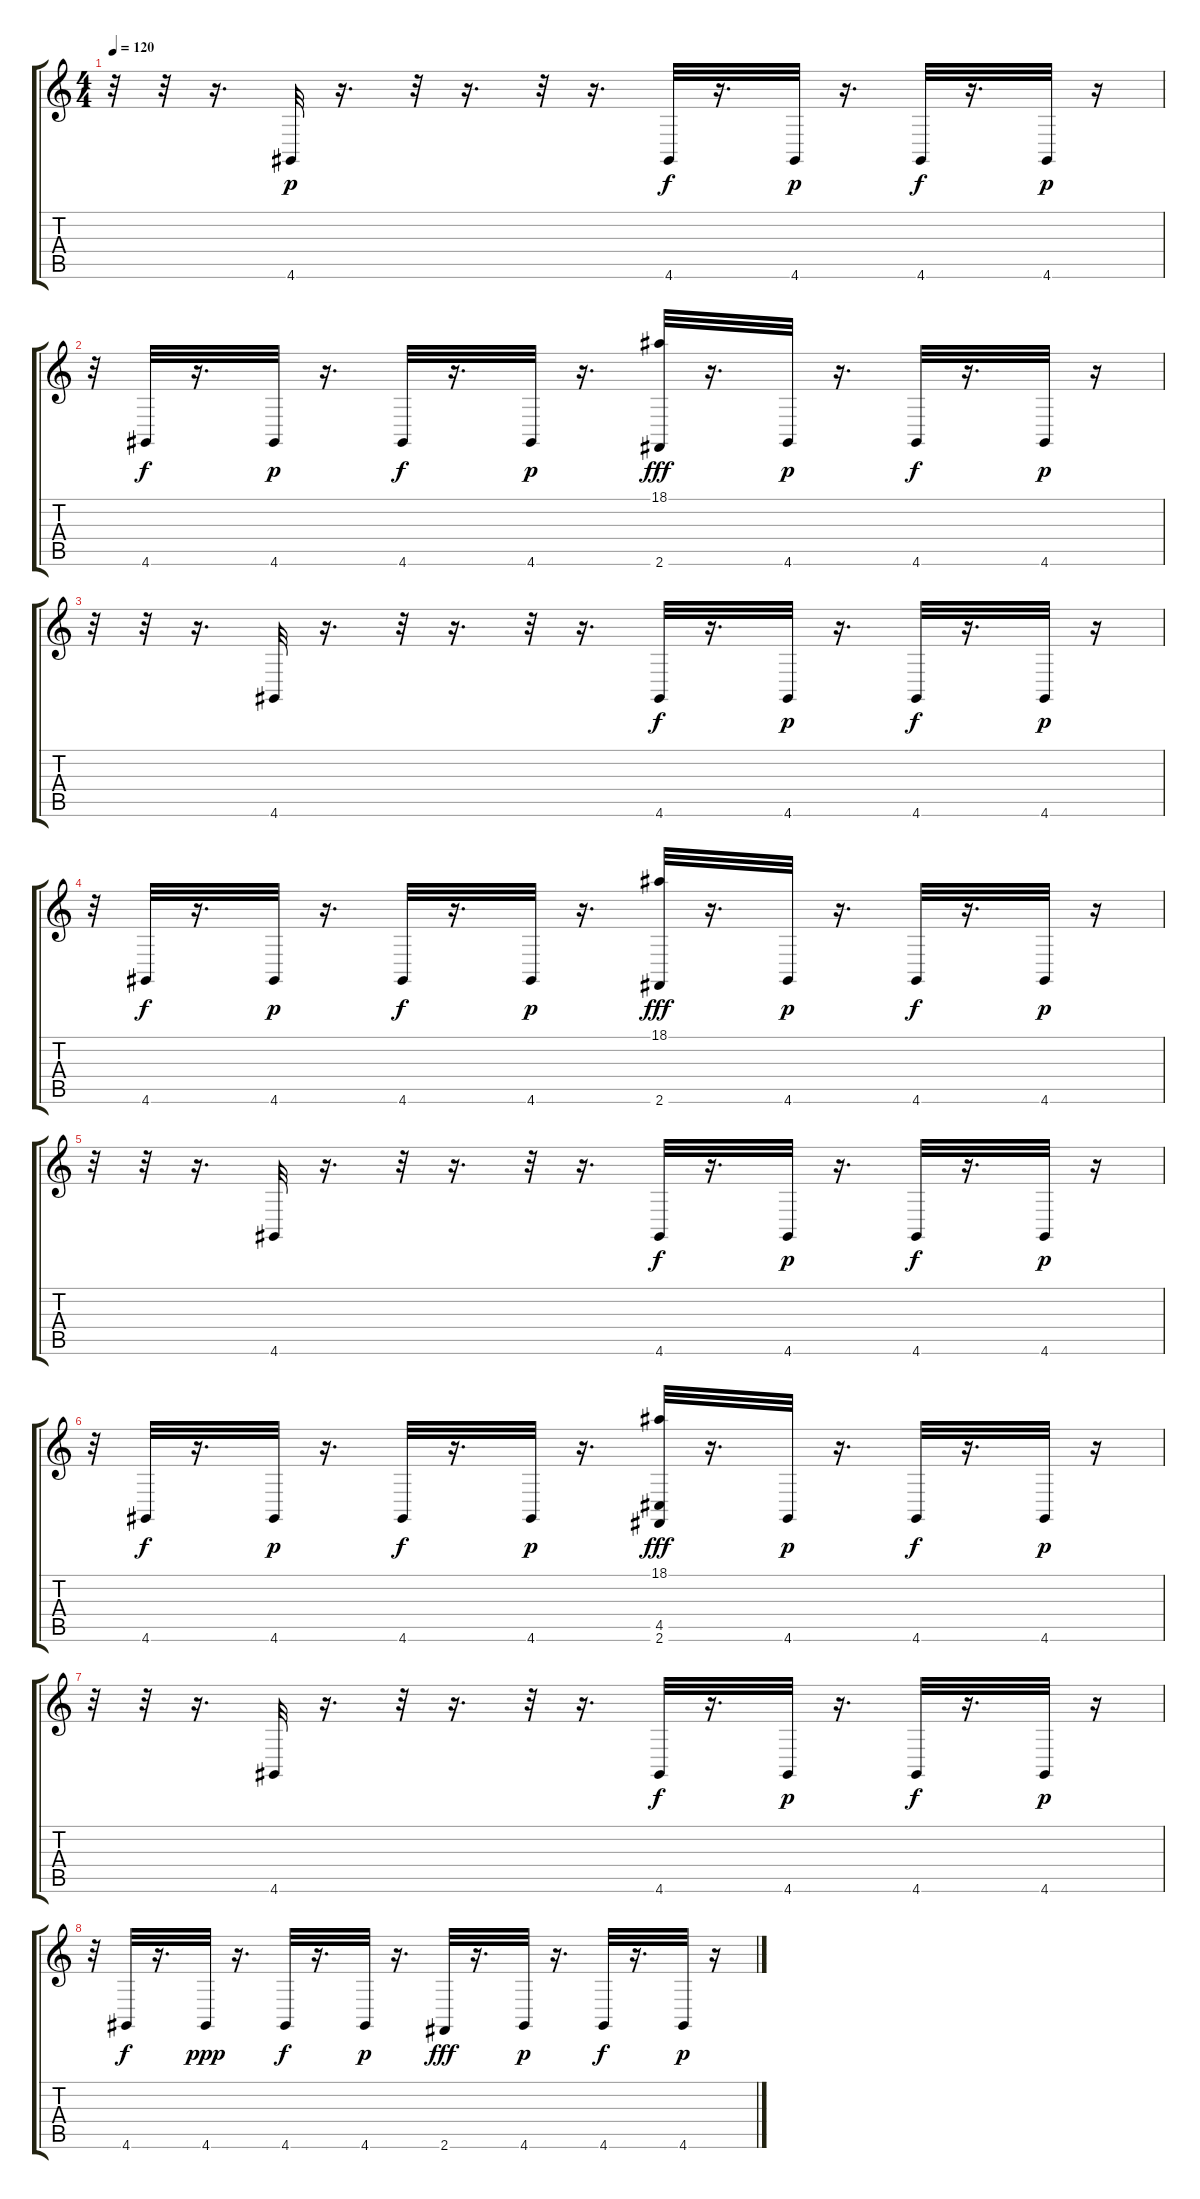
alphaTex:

\track "" {instrument acousticgrandpiano}
\staff {score tabs}
\tuning (E4 B3 G3 D3 A2 E2) {hide}
\ts (4 4)
\tempo 120
\clef g2
\ks c
r.32{dy p} r.32 r.16{d} 4.6.32 r.16{d} r.32 r.16{d} r.32 r.16{d} 4.6.32{dy f} r.16{d} 4.6.32{dy p} r.16{d} 4.6.32{dy f} r.16{d} 4.6.32{dy p} r.16 |
r.32 4.6.32{dy f} r.16{d} 4.6.32{dy p} r.16{d} 4.6.32{dy f} r.16{d} 4.6.32{dy p} r.16{d} (18.1 2.6).32{dy fff} r.16{d} 4.6.32{dy p} r.16{d} 4.6.32{dy f} r.16{d} 4.6.32{dy p} r.16 |
r.32 r.32 r.16{d} 4.6.32 r.16{d} r.32 r.16{d} r.32 r.16{d} 4.6.32{dy f} r.16{d} 4.6.32{dy p} r.16{d} 4.6.32{dy f} r.16{d} 4.6.32{dy p} r.16 |
r.32 4.6.32{dy f} r.16{d} 4.6.32{dy p} r.16{d} 4.6.32{dy f} r.16{d} 4.6.32{dy p} r.16{d} (18.1 2.6).32{dy fff} r.16{d} 4.6.32{dy p} r.16{d} 4.6.32{dy f} r.16{d} 4.6.32{dy p} r.16 |
r.32 r.32 r.16{d} 4.6.32 r.16{d} r.32 r.16{d} r.32 r.16{d} 4.6.32{dy f} r.16{d} 4.6.32{dy p} r.16{d} 4.6.32{dy f} r.16{d} 4.6.32{dy p} r.16 |
r.32 4.6.32{dy f} r.16{d} 4.6.32{dy p} r.16{d} 4.6.32{dy f} r.16{d} 4.6.32{dy p} r.16{d} (18.1 4.5 2.6).32{dy fff} r.16{d} 4.6.32{dy p} r.16{d} 4.6.32{dy f} r.16{d} 4.6.32{dy p} r.16 |
r.32 r.32 r.16{d} 4.6.32 r.16{d} r.32 r.16{d} r.32 r.16{d} 4.6.32{dy f} r.16{d} 4.6.32{dy p} r.16{d} 4.6.32{dy f} r.16{d} 4.6.32{dy p} r.16 |
r.32 4.6.32{dy f} r.16{d} 4.6.32{dy ppp} r.16{d} 4.6.32{dy f} r.16{d} 4.6.32{dy p} r.16{d} 2.6.32{dy fff} r.16{d} 4.6.32{dy p} r.16{d} 4.6.32{dy f} r.16{d} 4.6.32{dy p} r.16
